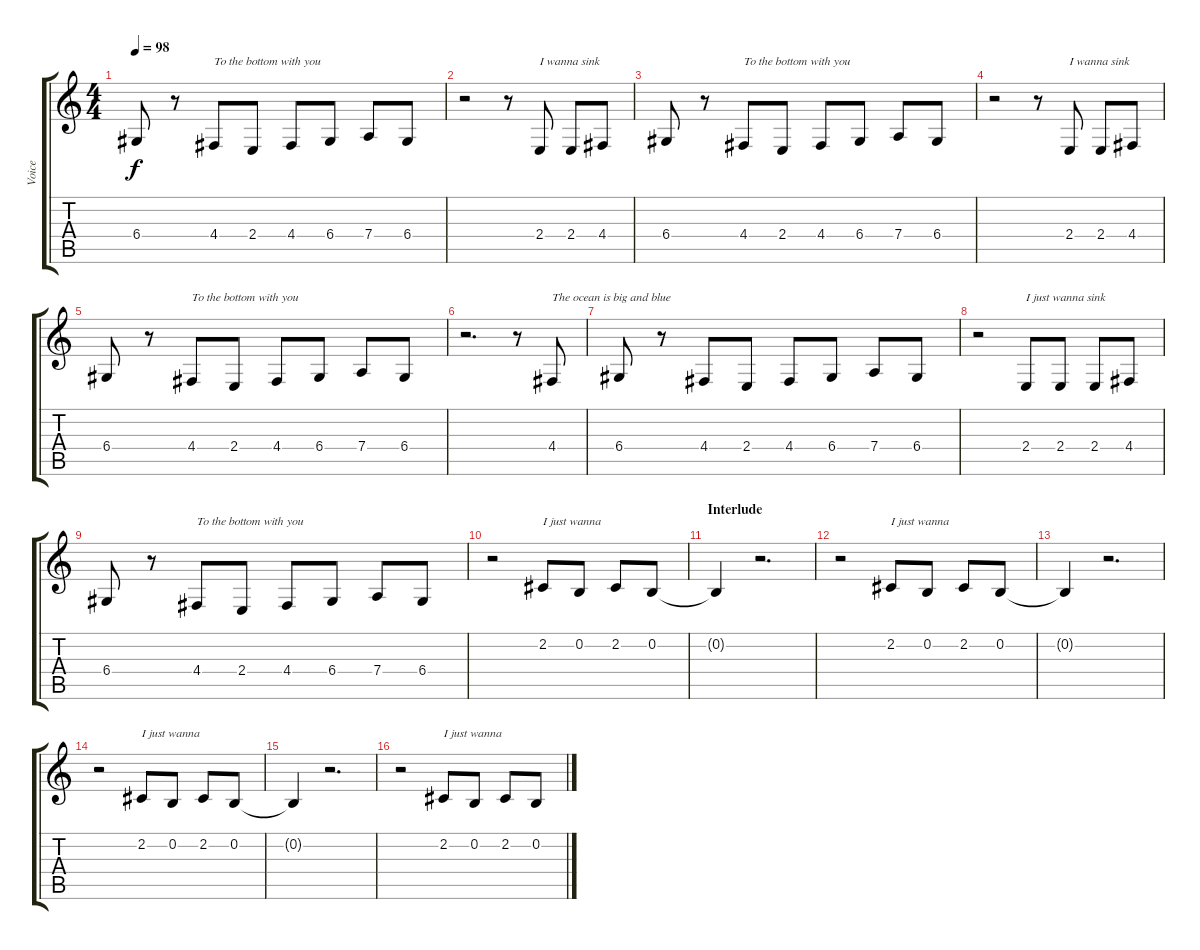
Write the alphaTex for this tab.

\track ("Voice" "Voice") {instrument altosax}
\staff {score tabs}
\tuning (E4 B3 G3 D3 A2 E2) {hide}
\ts (4 4)
\tempo 98
\clef g2
\ks c
6.4.8{dy f} r.8 4.4.8{txt "To the bottom with you"} 2.4.8 4.4.8 6.4.8 7.4.8 6.4.8 |
r.2 r.8 2.4.8{txt "I wanna sink"} 2.4.8 4.4.8 |
6.4.8{volume 16} r.8 4.4.8{txt "To the bottom with you"} 2.4.8 4.4.8 6.4.8 7.4.8 6.4.8 |
r.2 r.8 2.4.8{txt "I wanna sink"} 2.4.8 4.4.8 |
6.4.8 r.8 4.4.8{txt "To the bottom with you"} 2.4.8 4.4.8 6.4.8 7.4.8 6.4.8 |
r.2{d} r.8 4.4.8{txt "The ocean is big and blue"} |
6.4.8 r.8 4.4.8 2.4.8 4.4.8 6.4.8 7.4.8 6.4.8 |
r.2 2.4.8{txt "I just wanna sink"} 2.4.8 2.4.8 4.4.8 |
6.4.8 r.8 4.4.8{txt "To the bottom with you"} 2.4.8 4.4.8 6.4.8 7.4.8 6.4.8 |
r.2 2.2.8{txt "I just wanna"} 0.2.8 2.2.8 0.2.8 |
\section ("" "Interlude")
0.2{t}.4{volume 16} r.2{d} |
r.2 2.2.8{txt "I just wanna"} 0.2.8 2.2.8 0.2.8 |
0.2{t}.4 r.2{d} |
r.2 2.2.8{txt "I just wanna"} 0.2.8 2.2.8 0.2.8 |
0.2{t}.4 r.2{d} |
r.2 2.2.8{txt "I just wanna"} 0.2.8 2.2.8 0.2.8
